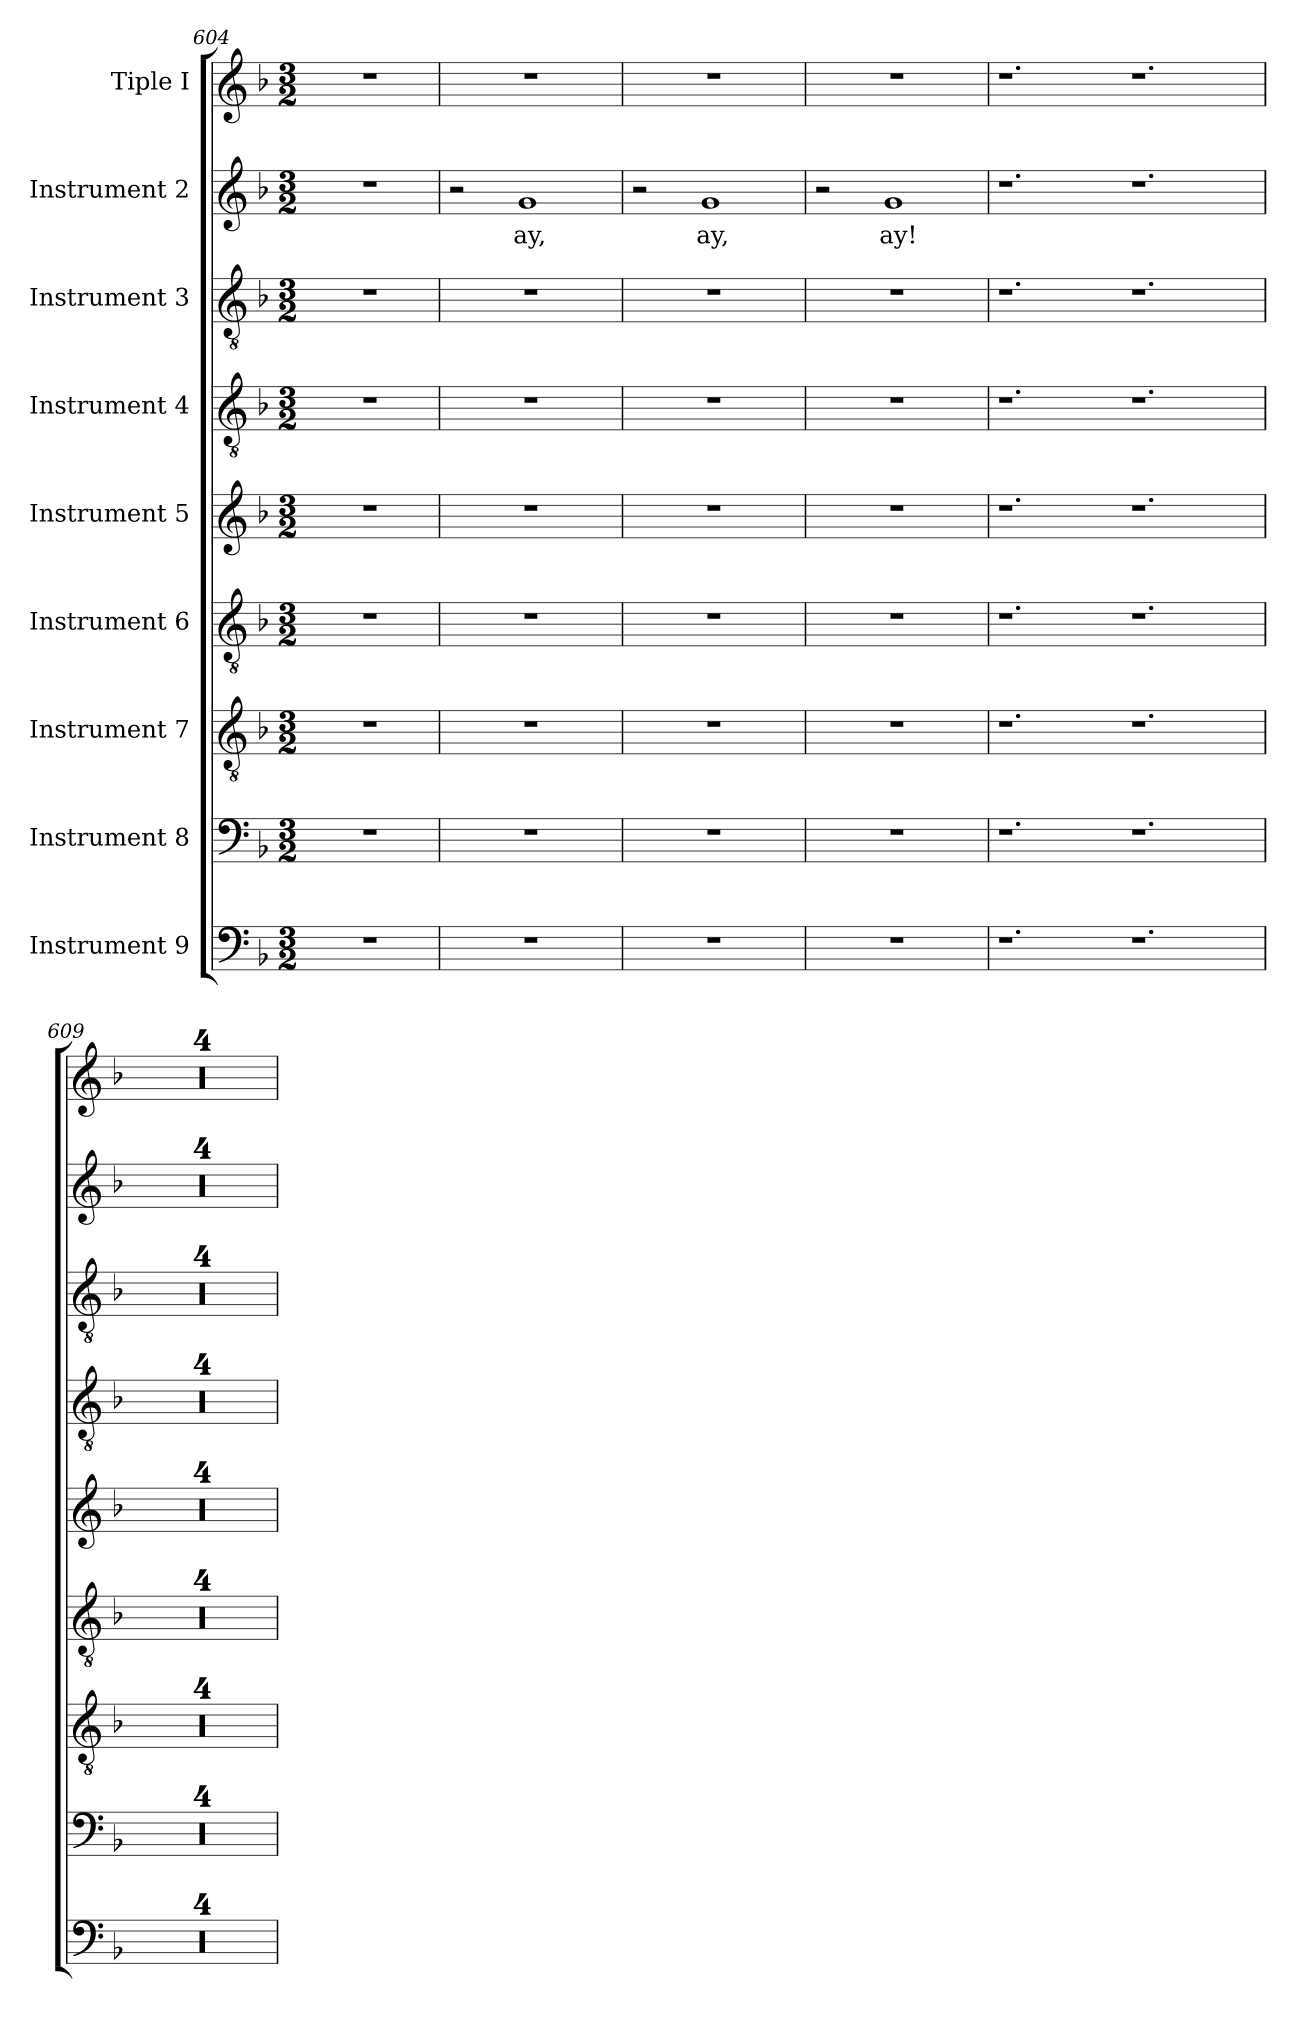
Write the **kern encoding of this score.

**kern	**kern	**kern	**kern	**kern	**kern	**kern	**kern	**text	**kern
*part9	*part8	*part7	*part6	*part5	*part4	*part3	*part2	*part2	*part1
*staff9	*staff8	*staff7	*staff6	*staff5	*staff4	*staff3	*staff2	*staff2	*staff1
*I"Instrument 9	*I"Instrument 8	*I"Instrument 7	*I"Instrument 6	*I"Instrument 5	*I"Instrument 4	*I"Instrument 3	*I"Instrument 2	*	*I"Tiple I
*clefF4	*clefF4	*clefGv2	*clefGv2	*clefG2	*clefGv2	*clefGv2	*clefG2	*	*clefG2
*k[b-]	*k[b-]	*k[b-]	*k[b-]	*k[b-]	*k[b-]	*k[b-]	*k[b-]	*	*k[b-]
*F:	*F:	*F:	*F:	*F:	*F:	*F:	*F:	*	*F:
*M3/2	*M3/2	*M3/2	*M3/2	*M3/2	*M3/2	*M3/2	*M3/2	*	*M3/2
=604	=604	=604	=604	=604	=604	=604	=604	=604	=604
1.r	1.r	1.r	1.r	1.r	1.r	1.r	1.r	.	1.r
=605	=605	=605	=605	=605	=605	=605	=605	=605	=605
1.r	1.r	1.r	1.r	1.r	1.r	1.r	2r	.	1.r
!	!	!	!	!	!	!	!	!LO:LY:b:cj	!
.	.	.	.	.	.	.	1g	ay,	.
=606	=606	=606	=606	=606	=606	=606	=606	=606	=606
1.r	1.r	1.r	1.r	1.r	1.r	1.r	2r	.	1.r
!	!	!	!	!	!	!	!	!LO:LY:b:cj	!
.	.	.	.	.	.	.	1g	ay,	.
=607	=607	=607	=607	=607	=607	=607	=607	=607	=607
1.r	1.r	1.r	1.r	1.r	1.r	1.r	2r	.	1.r
!	!	!	!	!	!	!	!	!LO:LY:b:cj	!
.	.	.	.	.	.	.	1g	ay!	.
=608	=608	=608	=608	=608	=608	=608	=608	=608	=608
1.r	1.r	1.r	1.r	1.r	1.r	1.r	1.r	.	1.r
1.r	1.r	1.r	1.r	1.r	1.r	1.r	1.r	.	1.r
=609	=609	=609	=609	=609	=609	=609	=609	=609	=609
1.r	1.r	1.r	1.r	1.r	1.r	1.r	1.r	.	1.r
=610	=610	=610	=610	=610	=610	=610	=610	=610	=610
1.r	1.r	1.r	1.r	1.r	1.r	1.r	1.r	.	1.r
=611	=611	=611	=611	=611	=611	=611	=611	=611	=611
1.r	1.r	1.r	1.r	1.r	1.r	1.r	1.r	.	1.r
=612	=612	=612	=612	=612	=612	=612	=612	=612	=612
1.r	1.r	1.r	1.r	1.r	1.r	1.r	1.r	.	1.r
=	=	=	=	=	=	=	=	=	=
*-	*-	*-	*-	*-	*-	*-	*-	*-	*-
